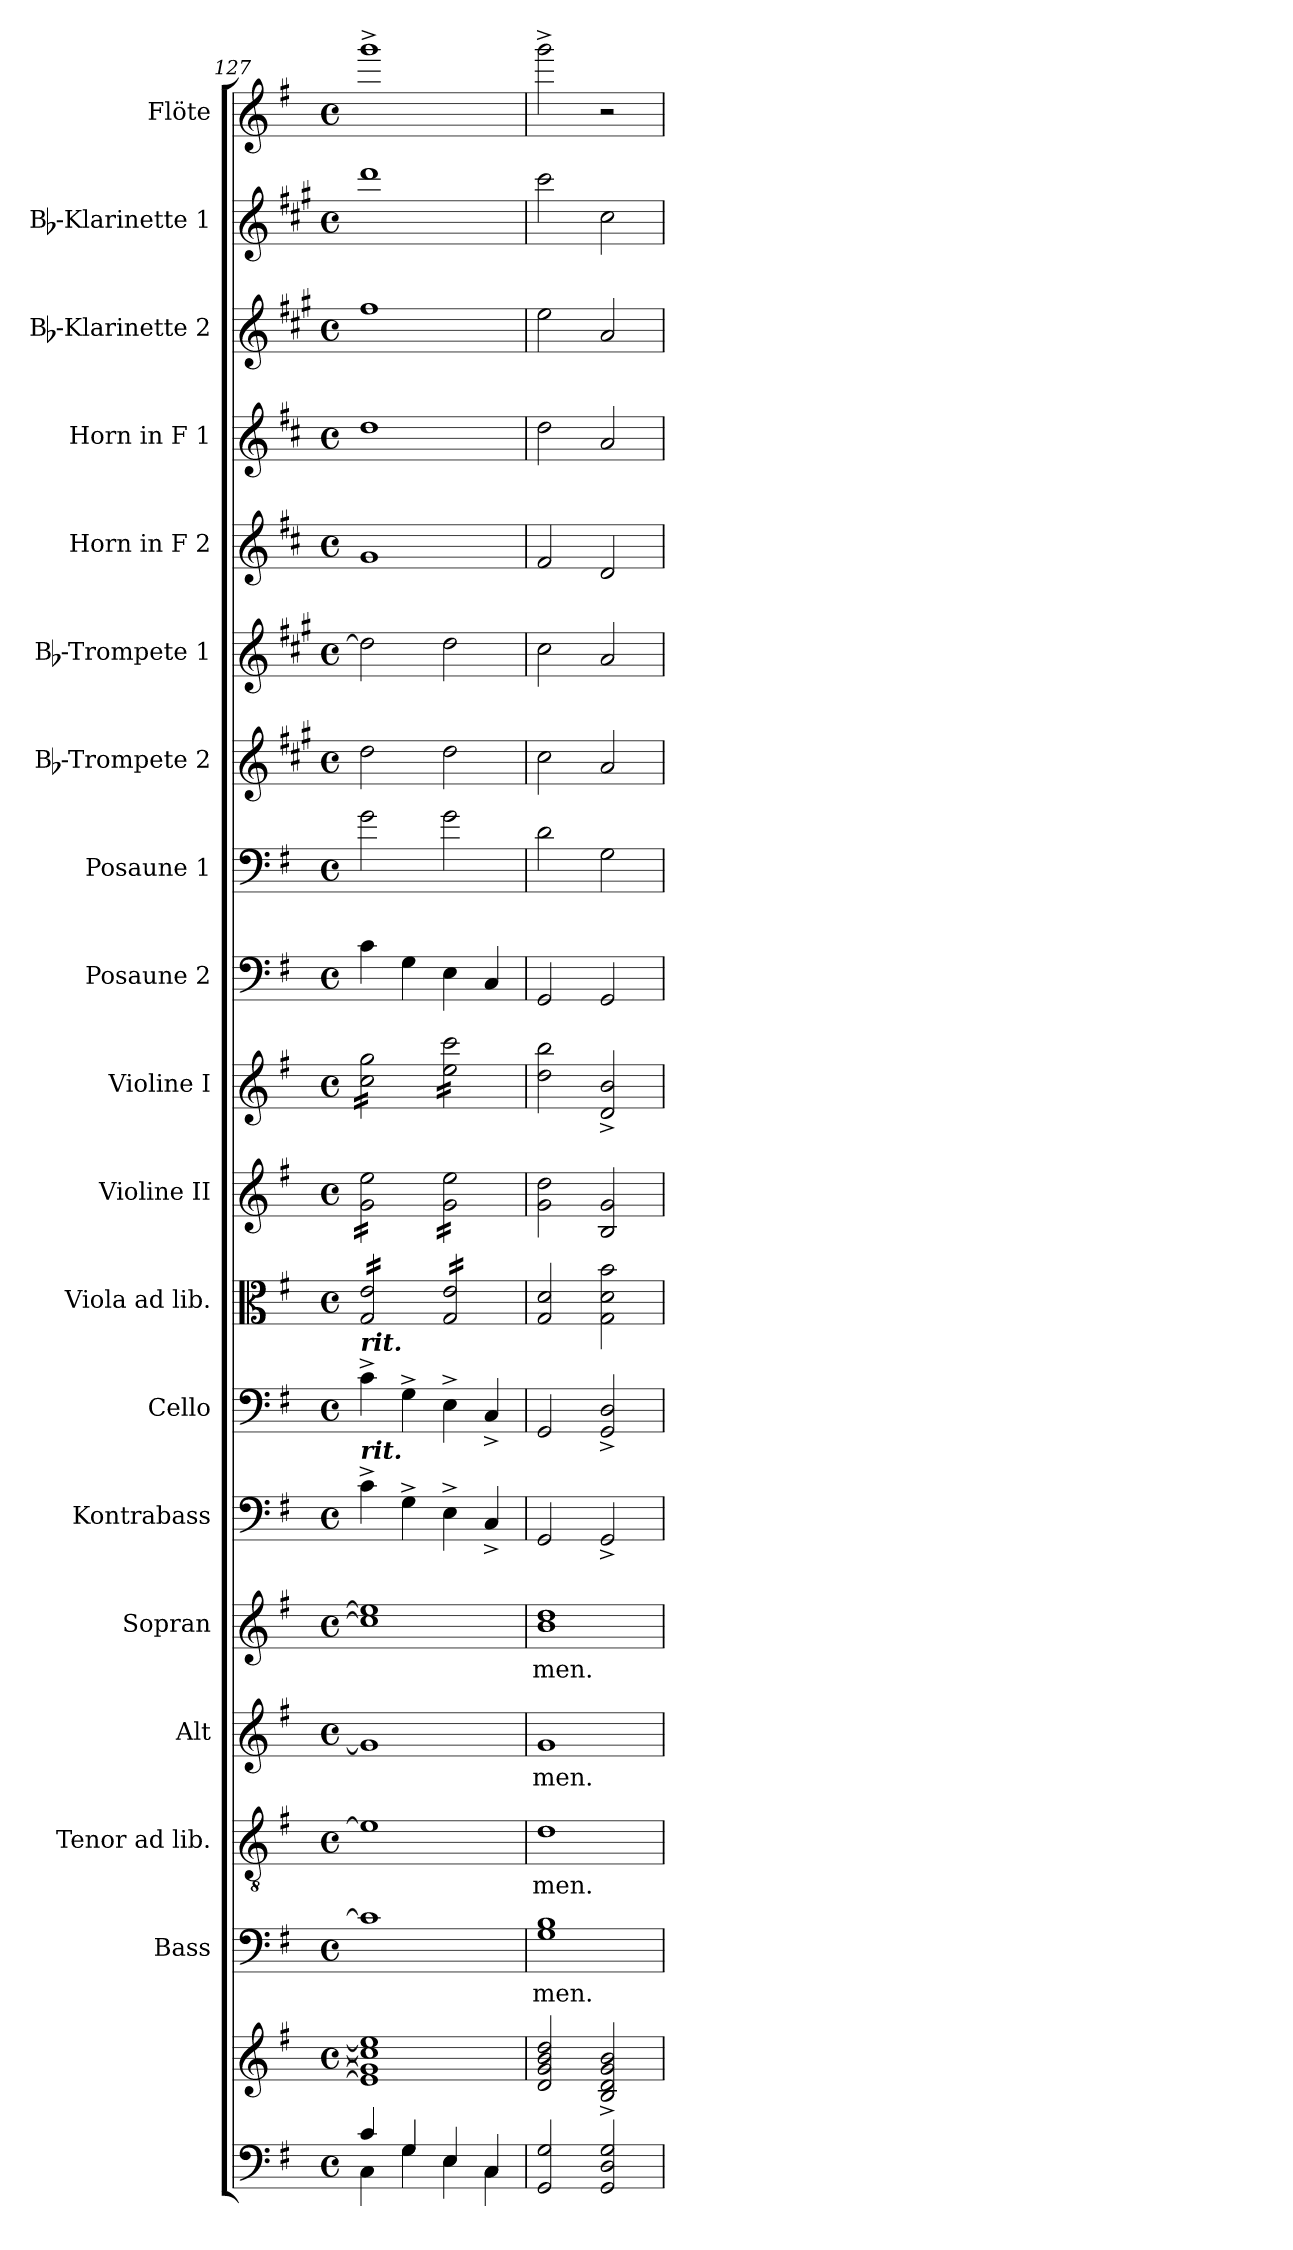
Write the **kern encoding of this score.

**kern	**kern	**kern	**text	**kern	**text	**kern	**text	**kern	**text	**kern	**kern	**kern	**kern	**kern	**kern	**kern	**kern	**kern	**kern	**kern	**kern	**kern	**kern
*part19	*part19	*part18	*part18	*part17	*part17	*part16	*part16	*part15	*part15	*part14	*part13	*part12	*part11	*part10	*part9	*part8	*part7	*part6	*part5	*part4	*part3	*part2	*part1
*staff20	*staff19	*staff18	*staff18	*staff17	*staff17	*staff16	*staff16	*staff15	*staff15	*staff14	*staff13	*staff12	*staff11	*staff10	*staff9	*staff8	*staff7	*staff6	*staff5	*staff4	*staff3	*staff2	*staff1
*	*	*I"Bass	*	*I"Tenor ad lib.	*	*I"Alt	*	*I"Sopran	*	*I"Kontrabass	*I"Cello	*I"Viola ad lib.	*I"Violine II	*I"Violine I	*I"Posaune 2	*I"Posaune 1	*I"Bb-Trompete 2	*I"Bb-Trompete 1	*I"Horn in F 2	*I"Horn in F 1	*I"Bb-Klarinette 2	*I"Bb-Klarinette 1	*I"Flöte
*	*	*I'B.	*	*I'T.	*	*I'A.	*	*I'S.	*	*I'Kb.	*	*I'Vla.	*I'Vl. II	*I'Vl. I	*I'Pos. 2	*I'Pos. 1	*I'Bb Trp. 2	*I'Bb Trp. 1	*	*	*I'Bb Kl. 2	*I'Bb Kl. 1	*I'Fl.
*clefF4	*clefG2	*clefF4	*	*clefGv2	*	*clefG2	*	*clefG2	*	*clefF4	*clefF4	*clefC3	*clefG2	*clefG2	*clefF4	*clefF4	*clefG2	*clefG2	*clefG2	*clefG2	*clefG2	*clefG2	*clefG2
*	*	*	*	*	*	*	*	*	*	*ITrd7c12	*	*	*	*	*	*	*ITrd1c2	*ITrd1c2	*ITrd4c7	*ITrd4c7	*ITrd1c2	*ITrd1c2	*
*k[f#]	*k[f#]	*k[f#]	*	*k[f#]	*	*k[f#]	*	*k[f#]	*	*k[f#]	*k[f#]	*k[f#]	*k[f#]	*k[f#]	*k[f#]	*k[f#]	*k[f#]	*k[f#]	*k[f#]	*k[f#]	*k[f#]	*k[f#]	*k[f#]
*G:	*G:	*G:	*	*G:	*	*G:	*	*G:	*	*G:	*G:	*G:	*G:	*G:	*G:	*G:	*G:	*G:	*G:	*G:	*G:	*G:	*G:
*M4/4	*M4/4	*M4/4	*	*M4/4	*	*M4/4	*	*M4/4	*	*M4/4	*M4/4	*M4/4	*M4/4	*M4/4	*M4/4	*M4/4	*M4/4	*M4/4	*M4/4	*M4/4	*M4/4	*M4/4	*M4/4
*met(c)	*met(c)	*met(c)	*	*met(c)	*	*met(c)	*	*met(c)	*	*met(c)	*met(c)	*met(c)	*met(c)	*met(c)	*met(c)	*met(c)	*met(c)	*met(c)	*met(c)	*met(c)	*met(c)	*met(c)	*met(c)
=127	=127	=127	=127	=127	=127	=127	=127	=127	=127	=127	=127	=127	=127	=127	=127	=127	=127	=127	=127	=127	=127	=127	=127
*^	*^	*	*	*	*	*	*	*	*	*	*	*	*	*	*	*	*	*	*	*	*	*	*
!	!	!	!	!	!	!	!	!	!	!	!	!	!	!	!	!LO:TX:a:Bi:t=rit.	!	!	!	!	!	!	!	!	!
!	!	!	!	!	!	!	!	!	!	!	!	!	!	!	!LO:TX:a:Bi:t=rit.	!	!	!	!	!	!	!	!	!	!
!	!	!	!	!	!	!	!	!	!	!	!	!	!	!LO:TX:a:Bi:t=rit.	!	!	!	!	!	!	!	!	!	!	!
!	!	!	!	!	!	!	!	!	!	!	!	!	!LO:TX:a:Bi:t=rit.	!	!	!	!	!	!	!	!	!	!	!	!
!	!	!	!	!	!	!	!	!	!	!	!	!LO:TX:a:Bi:t=rit.	!	!	!	!	!	!	!	!	!	!	!	!	!
*	*	*	*	*	*	*	*	*	*	*	*	*	*	*tremolo	*	*	*	*	*	*	*	*	*	*	*
*	*	*	*	*	*	*	*	*	*	*	*	*	*	*	*tremolo	*	*	*	*	*	*	*	*	*	*
*	*	*	*	*	*	*	*	*	*	*	*	*	*	*	*	*tremolo	*	*	*	*	*	*	*	*	*
4c/	4C\	1cc] 1ee]	1e] 1g]	1c]	.	1e]	.	1g]	.	1cc] 1ee]	.	4C^>\	4c^>\	16G/ 16e/LL	16g\ 16ee\LL	16cc\ 16gg\LL	4c\	2g\	2cc\	2cc\]	1c	1g	1ee	1ccc	1ggg^>
.	.	.	.	.	.	.	.	.	.	.	.	.	.	16G/ 16e/	16g\ 16ee\	16cc\ 16gg\	.	.	.	.	.	.	.	.	.
.	.	.	.	.	.	.	.	.	.	.	.	.	.	16G/ 16e/	16g\ 16ee\	16cc\ 16gg\	.	.	.	.	.	.	.	.	.
.	.	.	.	.	.	.	.	.	.	.	.	.	.	16G/ 16e/	16g\ 16ee\	16cc\ 16gg\	.	.	.	.	.	.	.	.	.
4G/	4G\	.	.	.	.	.	.	.	.	.	.	4GG^>\	4G^>\	16G/ 16e/	16g\ 16ee\	16cc\ 16gg\	4G\	.	.	.	.	.	.	.	.
.	.	.	.	.	.	.	.	.	.	.	.	.	.	16G/ 16e/	16g\ 16ee\	16cc\ 16gg\	.	.	.	.	.	.	.	.	.
.	.	.	.	.	.	.	.	.	.	.	.	.	.	16G/ 16e/	16g\ 16ee\	16cc\ 16gg\	.	.	.	.	.	.	.	.	.
.	.	.	.	.	.	.	.	.	.	.	.	.	.	16G/ 16e/JJ	16g\ 16ee\JJ	16cc\ 16gg\JJ	.	.	.	.	.	.	.	.	.
4E/	4E\	.	.	.	.	.	.	.	.	.	.	4EE^>\	4E^>\	16G/ 16e/LL	16g\ 16ee\LL	16ee\ 16ccc\LL	4E\	2g\	2cc\	2cc\	.	.	.	.	.
.	.	.	.	.	.	.	.	.	.	.	.	.	.	16G/ 16e/	16g\ 16ee\	16ee\ 16ccc\	.	.	.	.	.	.	.	.	.
.	.	.	.	.	.	.	.	.	.	.	.	.	.	16G/ 16e/	16g\ 16ee\	16ee\ 16ccc\	.	.	.	.	.	.	.	.	.
.	.	.	.	.	.	.	.	.	.	.	.	.	.	16G/ 16e/	16g\ 16ee\	16ee\ 16ccc\	.	.	.	.	.	.	.	.	.
4C/	4C\	.	.	.	.	.	.	.	.	.	.	4CC^</	4C^</	16G/ 16e/	16g\ 16ee\	16ee\ 16ccc\	4C/	.	.	.	.	.	.	.	.
.	.	.	.	.	.	.	.	.	.	.	.	.	.	16G/ 16e/	16g\ 16ee\	16ee\ 16ccc\	.	.	.	.	.	.	.	.	.
.	.	.	.	.	.	.	.	.	.	.	.	.	.	16G/ 16e/	16g\ 16ee\	16ee\ 16ccc\	.	.	.	.	.	.	.	.	.
.	.	.	.	.	.	.	.	.	.	.	.	.	.	16G/ 16e/JJ	16g\ 16ee\JJ	16ee\ 16ccc\JJ	.	.	.	.	.	.	.	.	.
*	*	*	*	*	*	*	*	*	*	*	*	*	*	*	*	*Xtremolo	*	*	*	*	*	*	*	*	*
*	*	*	*	*	*	*	*	*	*	*	*	*	*	*	*Xtremolo	*	*	*	*	*	*	*	*	*	*
*	*	*	*	*	*	*	*	*	*	*	*	*	*	*Xtremolo	*	*	*	*	*	*	*	*	*	*	*
*	*	*v	*v	*	*	*	*	*	*	*	*	*	*	*	*	*	*	*	*	*	*	*	*	*	*
=128	=128	=128	=128	=128	=128	=128	=128	=128	=128	=128	=128	=128	=128	=128	=128	=128	=128	=128	=128	=128	=128	=128	=128	=128
!	!	!	!	!LO:LY:b	!	!LO:LY:b	!	!LO:LY:b	!	!LO:LY:b	!	!	!	!	!	!	!	!	!	!	!	!	!	!
*v	*v	*	*	*	*	*	*	*	*	*	*	*	*	*	*	*	*	*	*	*	*	*	*	*
2GG/ 2G/	2d/ 2g/ 2b/ 2dd/	1G 1B	-men.	1d	-men.	1g	-men.	1b 1dd	-men.	2GGG/	2GG/	2G/ 2d/	2g\ 2dd\	2dd\ 2bb\	2GG/	2d\	2b\	2b\	2B/	2g\	2dd\	2bb\	2ggg^>\
2GG/ 2D/ 2G/	2B/^< 2d/^< 2g/^< 2b/^<	.	.	.	.	.	.	.	.	2GGG^</	2GG/^< 2D/^<	2G\ 2d\ 2b\	2B/ 2g/	2d/^< 2b/^<	2GG/	2G\	2g/	2g/	2G/	2d/	2g/	2b\	2r
=	=	=	=	=	=	=	=	=	=	=	=	=	=	=	=	=	=	=	=	=	=	=	=
*-	*-	*-	*-	*-	*-	*-	*-	*-	*-	*-	*-	*-	*-	*-	*-	*-	*-	*-	*-	*-	*-	*-	*-
